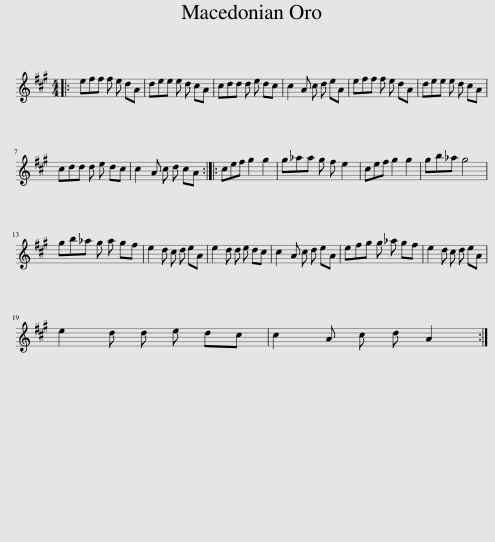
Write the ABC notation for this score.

X:1
L:1/8
M:4/4
I:linebreak $
K:A
V:1 treble
V:1
|: eff f e dA | dee e d cA | cdd d e dc | c2 A c d eA | eff f e dA | %5
 dee e d cA |$ cdd d e dc | c2 A c d cA :: cef g2 g2 | g_aa g f e2 | %10
 cef g2 g2 | gb_a g4 |$ gb_a g a gf | e2 d c d eA | e2 d d e dc | %15
 c2 A c d eA | efg g _a gf | e2 d c d eA |$ e2 d d e dc | c2 A c d A2 :| %20
